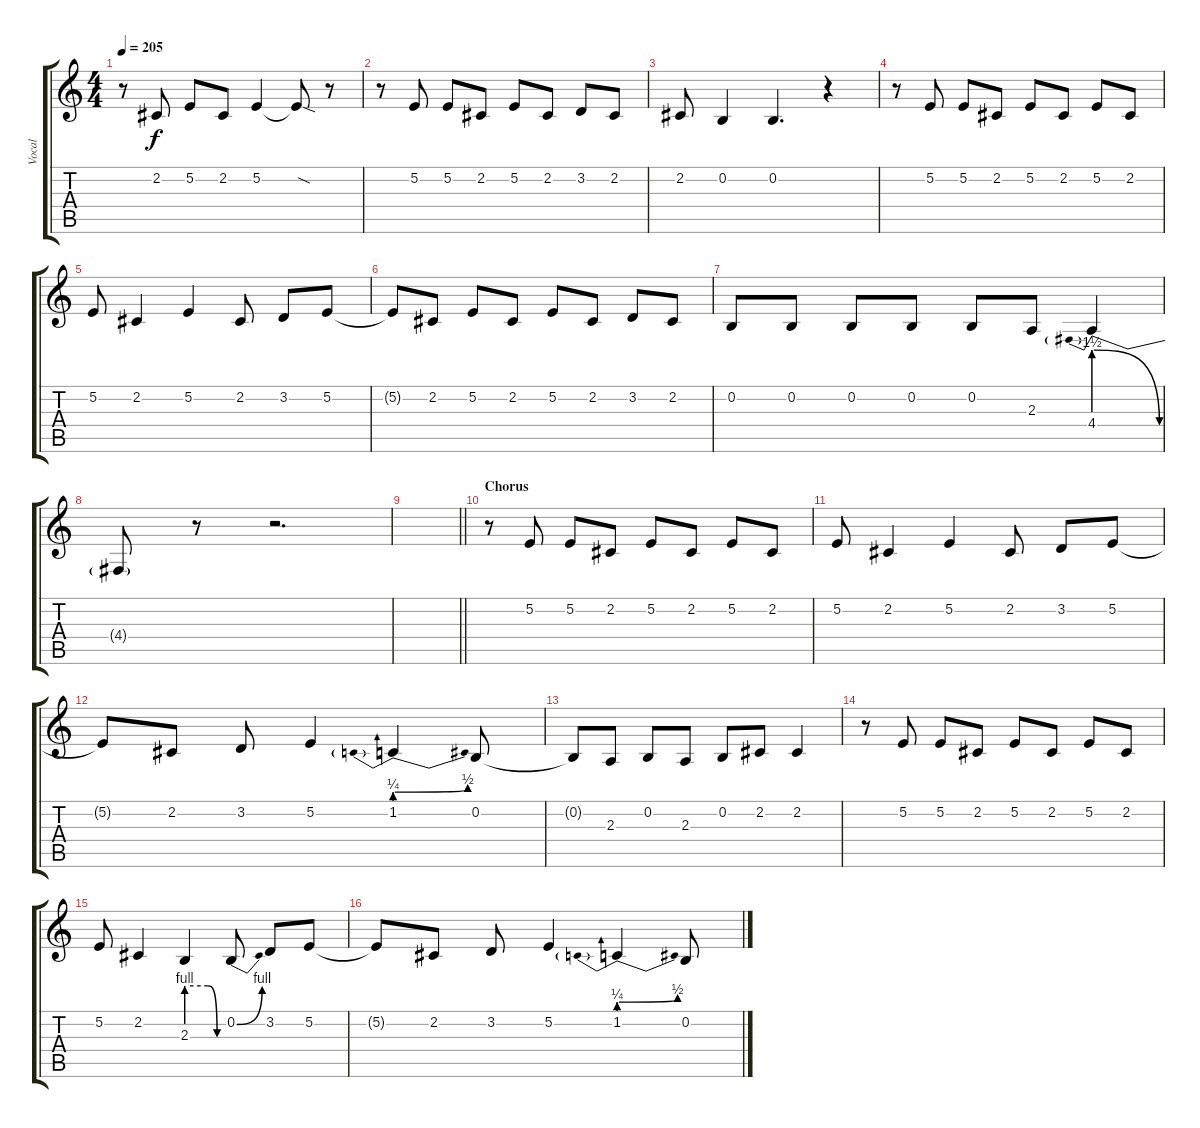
\track ("Vocal" "Vocal") {instrument clarinet}
\staff {score tabs}
\tuning (E4 B3 G3 D3 A2 E2) {hide}
\ts (4 4)
\tempo 205
\clef g2
\ks c
r.8{dy f} 2.2.8 5.2.8 2.2.8 5.2.4 5.2{sod t}.8 r.8 |
r.8 5.2.8 5.2.8 2.2.8 5.2.8 2.2.8 3.2.8 2.2.8 |
2.2.8 0.2.4 0.2.4{d} r.4 |
r.8 5.2.8 5.2.8 2.2.8 5.2.8 2.2.8 5.2.8 2.2.8 |
5.2.8 2.2.4 5.2.4 2.2.8 3.2.8 5.2.8 |
5.2{t}.8 2.2.8 5.2.8 2.2.8 5.2.8 2.2.8 3.2.8 2.2.8 |
0.2.8 0.2.8 0.2.8 0.2.8 0.2.8 2.3.8 4.4{be (prebendrelease 0 6 60 0)}.4 |
4.4{t}.8 r.8 r.2{d} |
\barLineRight lightlight
|
\section ("" "Chorus")
r.8 5.2.8 5.2.8 2.2.8 5.2.8 2.2.8 5.2.8 2.2.8 |
5.2.8 2.2.4 5.2.4 2.2.8 3.2.8 5.2.8 |
5.2{t}.8 2.2.8 3.2.8 5.2.4 1.2{be (prebendbend 0 1 60 2)}.4 0.2.8 |
0.2{t}.8 2.3.8 0.2.8 2.3.8 0.2.8 2.2.8 2.2.4 |
r.8 5.2.8 5.2.8 2.2.8 5.2.8 2.2.8 5.2.8 2.2.8 |
5.2.8 2.2.4 2.3{be (custom 0 4 35 4 50 0 60 0)}.4 0.2{be (bend 0 0 60 4)}.8 3.2.8 5.2.8 |
5.2{t}.8 2.2.8 3.2.8 5.2.4 1.2{be (prebendbend 0 1 60 2)}.4 0.2.8
